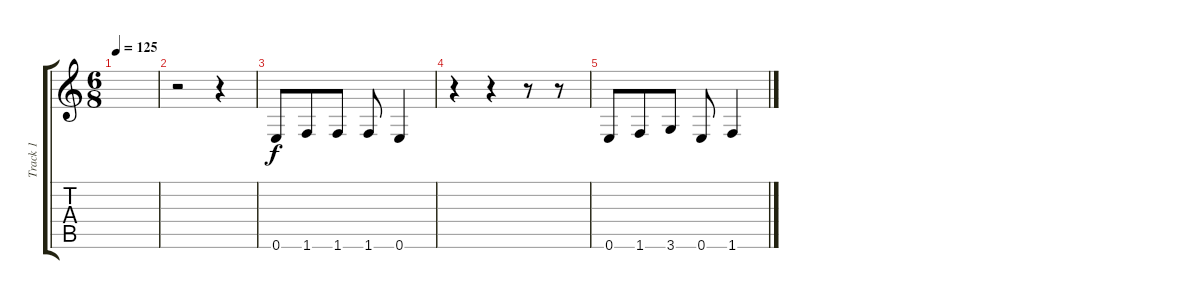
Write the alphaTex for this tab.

\track ("Track 1" "Track 1") {instrument acousticguitarnylon}
\staff {score tabs}
\tuning (E4 B3 G3 D3 A2 E2) {hide}
\ts (6 8)
\tempo 125
\clef g2
\ks c
|
r.2 r.4 |
0.6.8 1.6.8 1.6.8 1.6.8 0.6.4 |
r.4 r.4 r.8 r.8 |
0.6.8 1.6.8 3.6.8 0.6.8 1.6.4
